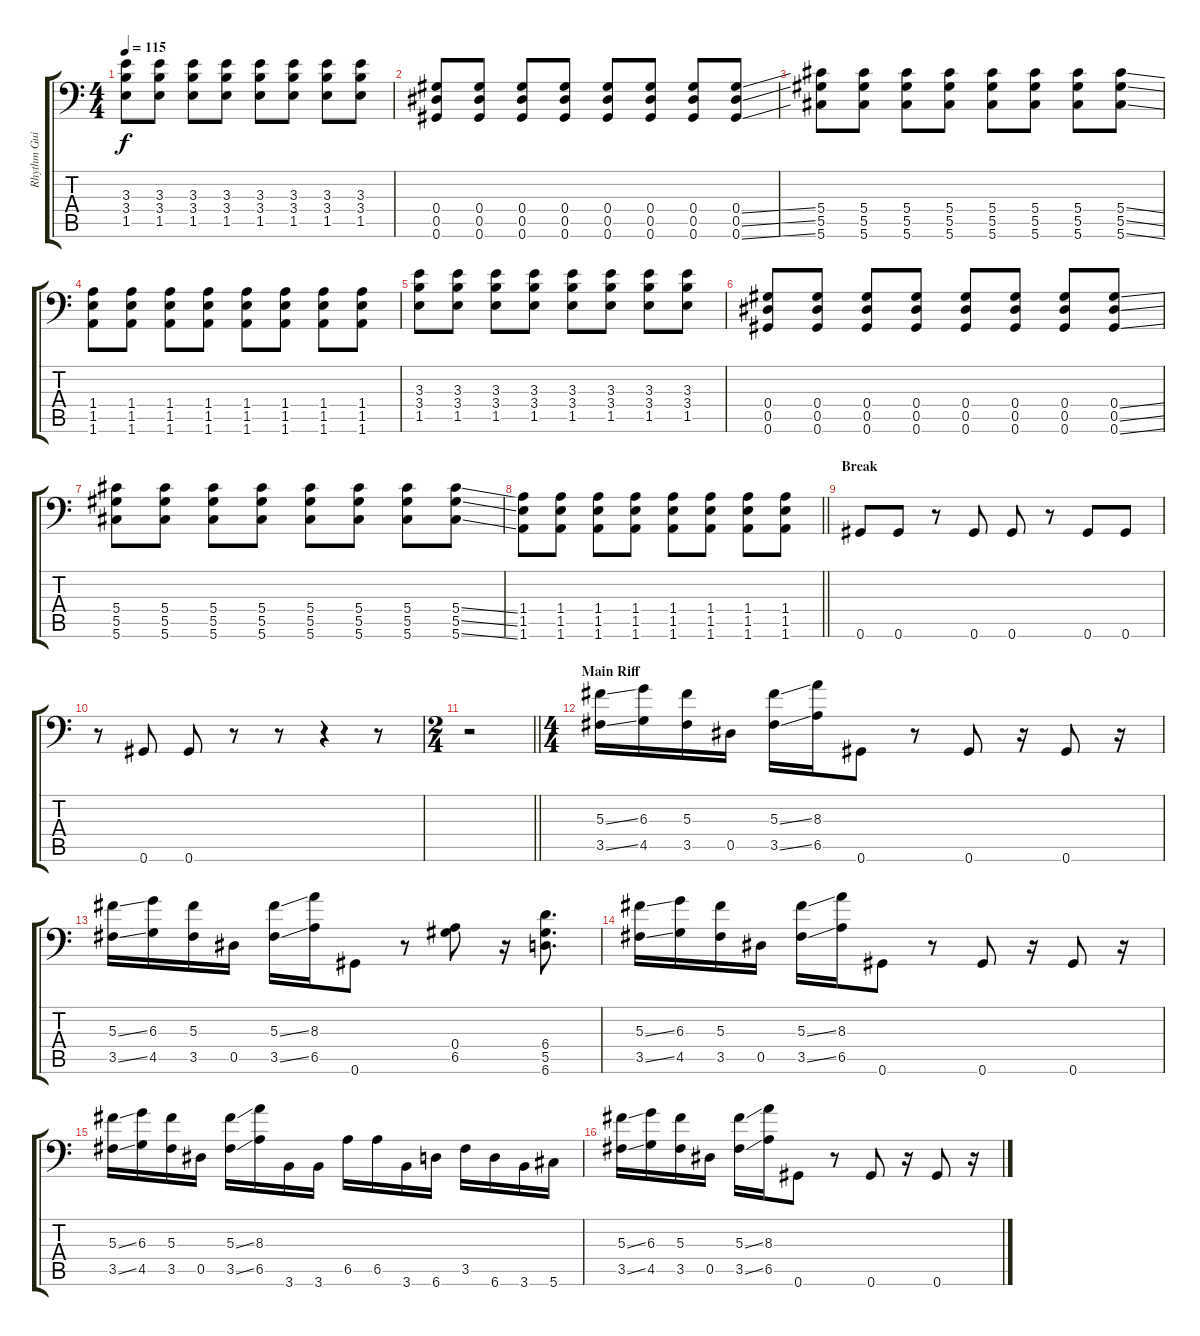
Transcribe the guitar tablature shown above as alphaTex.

\track ("Rhythm Guitar" "Rhythm Gui") {instrument distortionguitar}
\staff {score tabs}
\tuning (Bb3 F3 Db3 Ab2 Eb2 Ab1) {hide}
\ts (4 4)
\tempo 115
\clef f4
\ks c
(3.3 3.4 1.5).8{dy f} (3.3 3.4 1.5).8 (3.3 3.4 1.5).8 (3.3 3.4 1.5).8 (3.3 3.4 1.5).8 (3.3 3.4 1.5).8 (3.3 3.4 1.5).8 (3.3 3.4 1.5).8 |
(0.4 0.5 0.6).8 (0.4 0.5 0.6).8 (0.4 0.5 0.6).8 (0.4 0.5 0.6).8 (0.4 0.5 0.6).8 (0.4 0.5 0.6).8 (0.4 0.5 0.6).8 (0.4{ss} 0.5{ss} 0.6{ss}).8 |
(5.4 5.5 5.6).8 (5.4 5.5 5.6).8 (5.4 5.5 5.6).8 (5.4 5.5 5.6).8 (5.4 5.5 5.6).8 (5.4 5.5 5.6).8 (5.4 5.5 5.6).8 (5.4{ss} 5.5{ss} 5.6{ss}).8 |
(1.4 1.5 1.6).8 (1.4 1.5 1.6).8 (1.4 1.5 1.6).8 (1.4 1.5 1.6).8 (1.4 1.5 1.6).8 (1.4 1.5 1.6).8 (1.4 1.5 1.6).8 (1.4 1.5 1.6).8 |
(3.3 3.4 1.5).8 (3.3 3.4 1.5).8 (3.3 3.4 1.5).8 (3.3 3.4 1.5).8 (3.3 3.4 1.5).8 (3.3 3.4 1.5).8 (3.3 3.4 1.5).8 (3.3 3.4 1.5).8 |
(0.4 0.5 0.6).8 (0.4 0.5 0.6).8 (0.4 0.5 0.6).8 (0.4 0.5 0.6).8 (0.4 0.5 0.6).8 (0.4 0.5 0.6).8 (0.4 0.5 0.6).8 (0.4{ss} 0.5{ss} 0.6{ss}).8 |
(5.4 5.5 5.6).8 (5.4 5.5 5.6).8 (5.4 5.5 5.6).8 (5.4 5.5 5.6).8 (5.4 5.5 5.6).8 (5.4 5.5 5.6).8 (5.4 5.5 5.6).8 (5.4{ss} 5.5{ss} 5.6{ss}).8 |
\barLineRight lightlight
(1.4 1.5 1.6).8 (1.4 1.5 1.6).8 (1.4 1.5 1.6).8 (1.4 1.5 1.6).8 (1.4 1.5 1.6).8 (1.4 1.5 1.6).8 (1.4 1.5 1.6).8 (1.4 1.5 1.6).8 |
\section ("" "Break")
0.6.8 0.6.8 r.8 0.6.8 0.6.8 r.8 0.6.8 0.6.8 |
r.8 0.6.8 0.6.8 r.8 r.8 r.4 r.8 |
\ts (2 4)
\barLineRight lightlight
r.2 |
\ts (4 4)
\section ("" "Main Riff")
(5.3{ss} 3.5{ss}).16 (6.3 4.5).16 (5.3 3.5).16 0.5.16 (5.3{ss} 3.5{ss}).16 (8.3 6.5).16 0.6.8 r.8 0.6.8 r.16 0.6.8 r.16 |
(5.3{ss} 3.5{ss}).16 (6.3 4.5).16 (5.3 3.5).16 0.5.16 (5.3{ss} 3.5{ss}).16 (8.3 6.5).16 0.6.8 r.8 (0.4 6.5).8 r.16 (6.4 5.5 6.6).8{d} |
(5.3{ss} 3.5{ss}).16 (6.3 4.5).16 (5.3 3.5).16 0.5.16 (5.3{ss} 3.5{ss}).16 (8.3 6.5).16 0.6.8 r.8 0.6.8 r.16 0.6.8 r.16 |
(5.3{ss} 3.5{ss}).16 (6.3 4.5).16 (5.3 3.5).16 0.5.16 (5.3{ss} 3.5{ss}).16 (8.3 6.5).16 3.6.16 3.6.16 6.5.16 6.5.16 3.6.16 6.6.16 3.5.16 6.6.16 3.6.16 5.6.16 |
(5.3{ss} 3.5{ss}).16 (6.3 4.5).16 (5.3 3.5).16 0.5.16 (5.3{ss} 3.5{ss}).16 (8.3 6.5).16 0.6.8 r.8 0.6.8 r.16 0.6.8 r.16
